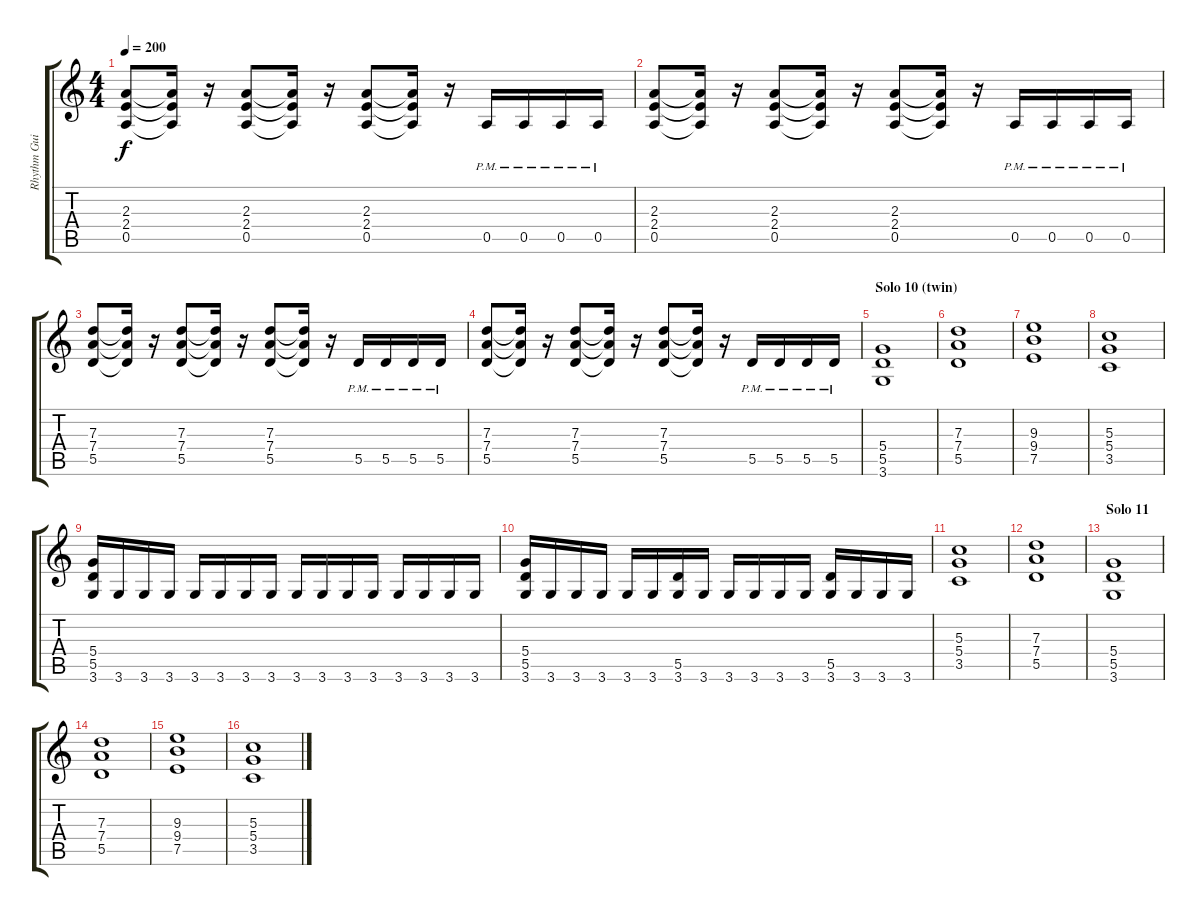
\track ("Rhythm Guitar 1" "Rhythm Gui") {instrument distortionguitar}
\staff {score tabs}
\tuning (E4 B3 G3 D3 A2 E2) {hide}
\ts (4 4)
\tempo 200
\clef g2
\ks c
(2.3 2.4 0.5).8{dy f} (2.3{t} 2.4{t} 0.5{t}).16 r.16 (2.3 2.4 0.5).8 (2.3{t} 2.4{t} 0.5{t}).16 r.16 (2.3 2.4 0.5).8 (2.3{t} 2.4{t} 0.5{t}).16 r.16 0.5{pm}.16 0.5{pm}.16 0.5{pm}.16 0.5{pm}.16 |
(2.3 2.4 0.5).8 (2.3{t} 2.4{t} 0.5{t}).16 r.16 (2.3 2.4 0.5).8 (2.3{t} 2.4{t} 0.5{t}).16 r.16 (2.3 2.4 0.5).8 (2.3{t} 2.4{t} 0.5{t}).16 r.16 0.5{pm}.16 0.5{pm}.16 0.5{pm}.16 0.5{pm}.16 |
(7.3 7.4 5.5).8 (7.3{t} 7.4{t} 5.5{t}).16 r.16 (7.3 7.4 5.5).8 (7.3{t} 7.4{t} 5.5{t}).16 r.16 (7.3 7.4 5.5).8 (7.3{t} 7.4{t} 5.5{t}).16 r.16 5.5{pm}.16 5.5{pm}.16 5.5{pm}.16 5.5{pm}.16 |
(7.3 7.4 5.5).8 (7.3{t} 7.4{t} 5.5{t}).16 r.16 (7.3 7.4 5.5).8 (7.3{t} 7.4{t} 5.5{t}).16 r.16 (7.3 7.4 5.5).8 (7.3{t} 7.4{t} 5.5{t}).16 r.16 5.5{pm}.16 5.5{pm}.16 5.5{pm}.16 5.5{pm}.16 |
\section ("" "Solo 10 (twin)")
(5.4 5.5 3.6).1 |
(7.3 7.4 5.5).1 |
(9.3 9.4 7.5).1 |
(5.3 5.4 3.5).1 |
(5.4 5.5 3.6).16 3.6.16 3.6.16 3.6.16 3.6.16 3.6.16 3.6.16 3.6.16 3.6.16 3.6.16 3.6.16 3.6.16 3.6.16 3.6.16 3.6.16 3.6.16 |
(5.4 5.5 3.6).16 3.6.16 3.6.16 3.6.16 3.6.16 3.6.16 (5.5 3.6).16 3.6.16 3.6.16 3.6.16 3.6.16 3.6.16 (5.5 3.6).16 3.6.16 3.6.16 3.6.16 |
(5.3 5.4 3.5).1 |
(7.3 7.4 5.5).1 |
\section ("" "Solo 11")
(5.4 5.5 3.6).1 |
(7.3 7.4 5.5).1 |
(9.3 9.4 7.5).1 |
(5.3 5.4 3.5).1
